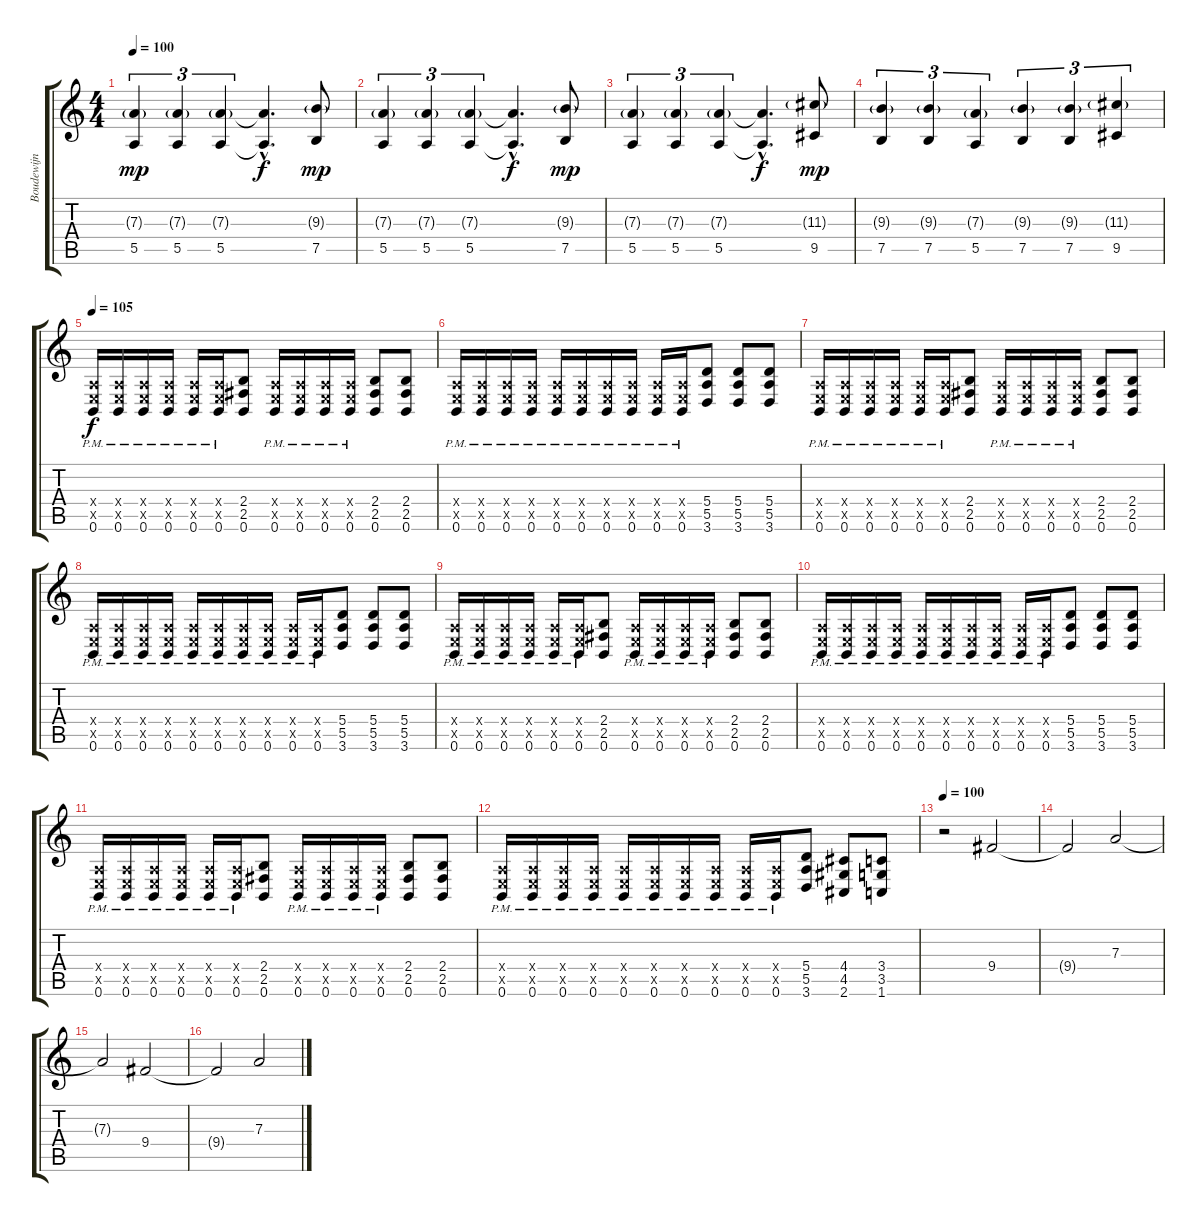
\track ("Boudewijn Bonebakker" "Boudewijn ") {instrument distortionguitar}
\staff {score tabs}
\tuning (B3 Gb3 D3 A2 E2 B1) {hide}
\ts (4 4)
\tempo 100
\clef g2
\ks c
(7.3{g} 5.5).4{tu (3 2) dy mp} (7.3{g} 5.5).4{tu (3 2)} (7.3{g} 5.5).4{tu (3 2)} (7.3{hac t} 5.5{hac t}).4{d dy f} (9.3{g} 7.5).8{dy mp} |
(7.3{g} 5.5).4{tu (3 2)} (7.3{g} 5.5).4{tu (3 2)} (7.3{g} 5.5).4{tu (3 2)} (7.3{hac t} 5.5{hac t}).4{d dy f} (9.3{g} 7.5).8{dy mp} |
(7.3{g} 5.5).4{tu (3 2)} (7.3{g} 5.5).4{tu (3 2)} (7.3{g} 5.5).4{tu (3 2)} (7.3{hac t} 5.5{hac t}).4{d dy f} (11.3{g} 9.5).8{dy mp} |
(9.3{g} 7.5).4{tu (3 2)} (9.3{g} 7.5).4{tu (3 2)} (7.3{g} 5.5).4{tu (3 2)} (9.3{g} 7.5).4{tu (3 2)} (9.3{g} 7.5).4{tu (3 2)} (11.3{g} 9.5).4{tu (3 2)} |
\tempo 105
(0.4{x} 0.5{x} 0.6{pm}).16{dy f} (0.4{x} 0.5{x} 0.6{pm}).16 (0.4{x} 0.5{x} 0.6{pm}).16 (0.4{x} 0.5{x} 0.6{pm}).16 (0.4{x} 0.5{x} 0.6{pm}).16 (0.4{x} 0.5{x} 0.6{pm}).16 (2.4 2.5 0.6).8 (0.4{x} 0.5{x} 0.6{pm}).16 (0.4{x} 0.5{x} 0.6{pm}).16 (0.4{x} 0.5{x} 0.6{pm}).16 (0.4{x} 0.5{x} 0.6{pm}).16 (2.4 2.5 0.6).8 (2.4 2.5 0.6).8 |
(0.4{x} 0.5{x} 0.6{pm}).16 (0.4{x} 0.5{x} 0.6{pm}).16 (0.4{x} 0.5{x} 0.6{pm}).16 (0.4{x} 0.5{x} 0.6{pm}).16 (0.4{x} 0.5{x} 0.6{pm}).16 (0.4{x} 0.5{x} 0.6{pm}).16 (0.4{x} 0.5{x} 0.6{pm}).16 (0.4{x} 0.5{x} 0.6{pm}).16 (0.4{x} 0.5{x} 0.6{pm}).16 (0.4{x} 0.5{x} 0.6{pm}).16 (5.4 5.5 3.6).8 (5.4 5.5 3.6).8 (5.4 5.5 3.6).8 |
(0.4{x} 0.5{x} 0.6{pm}).16 (0.4{x} 0.5{x} 0.6{pm}).16 (0.4{x} 0.5{x} 0.6{pm}).16 (0.4{x} 0.5{x} 0.6{pm}).16 (0.4{x} 0.5{x} 0.6{pm}).16 (0.4{x} 0.5{x} 0.6{pm}).16 (2.4 2.5 0.6).8 (0.4{x} 0.5{x} 0.6{pm}).16 (0.4{x} 0.5{x} 0.6{pm}).16 (0.4{x} 0.5{x} 0.6{pm}).16 (0.4{x} 0.5{x} 0.6{pm}).16 (2.4 2.5 0.6).8 (2.4 2.5 0.6).8 |
(0.4{x} 0.5{x} 0.6{pm}).16 (0.4{x} 0.5{x} 0.6{pm}).16 (0.4{x} 0.5{x} 0.6{pm}).16 (0.4{x} 0.5{x} 0.6{pm}).16 (0.4{x} 0.5{x} 0.6{pm}).16 (0.4{x} 0.5{x} 0.6{pm}).16 (0.4{x} 0.5{x} 0.6{pm}).16 (0.4{x} 0.5{x} 0.6{pm}).16 (0.4{x} 0.5{x} 0.6{pm}).16 (0.4{x} 0.5{x} 0.6{pm}).16 (5.4 5.5 3.6).8 (5.4 5.5 3.6).8 (5.4 5.5 3.6).8 |
(0.4{x} 0.5{x} 0.6{pm}).16 (0.4{x} 0.5{x} 0.6{pm}).16 (0.4{x} 0.5{x} 0.6{pm}).16 (0.4{x} 0.5{x} 0.6{pm}).16 (0.4{x} 0.5{x} 0.6{pm}).16 (0.4{x} 0.5{x} 0.6{pm}).16 (2.4 2.5 0.6).8 (0.4{x} 0.5{x} 0.6{pm}).16 (0.4{x} 0.5{x} 0.6{pm}).16 (0.4{x} 0.5{x} 0.6{pm}).16 (0.4{x} 0.5{x} 0.6{pm}).16 (2.4 2.5 0.6).8 (2.4 2.5 0.6).8 |
(0.4{x} 0.5{x} 0.6{pm}).16 (0.4{x} 0.5{x} 0.6{pm}).16 (0.4{x} 0.5{x} 0.6{pm}).16 (0.4{x} 0.5{x} 0.6{pm}).16 (0.4{x} 0.5{x} 0.6{pm}).16 (0.4{x} 0.5{x} 0.6{pm}).16 (0.4{x} 0.5{x} 0.6{pm}).16 (0.4{x} 0.5{x} 0.6{pm}).16 (0.4{x} 0.5{x} 0.6{pm}).16 (0.4{x} 0.5{x} 0.6{pm}).16 (5.4 5.5 3.6).8 (5.4 5.5 3.6).8 (5.4 5.5 3.6).8 |
(0.4{x} 0.5{x} 0.6{pm}).16 (0.4{x} 0.5{x} 0.6{pm}).16 (0.4{x} 0.5{x} 0.6{pm}).16 (0.4{x} 0.5{x} 0.6{pm}).16 (0.4{x} 0.5{x} 0.6{pm}).16 (0.4{x} 0.5{x} 0.6{pm}).16 (2.4 2.5 0.6).8 (0.4{x} 0.5{x} 0.6{pm}).16 (0.4{x} 0.5{x} 0.6{pm}).16 (0.4{x} 0.5{x} 0.6{pm}).16 (0.4{x} 0.5{x} 0.6{pm}).16 (2.4 2.5 0.6).8 (2.4 2.5 0.6).8 |
(0.4{x} 0.5{x} 0.6{pm}).16 (0.4{x} 0.5{x} 0.6{pm}).16 (0.4{x} 0.5{x} 0.6{pm}).16 (0.4{x} 0.5{x} 0.6{pm}).16 (0.4{x} 0.5{x} 0.6{pm}).16 (0.4{x} 0.5{x} 0.6{pm}).16 (0.4{x} 0.5{x} 0.6{pm}).16 (0.4{x} 0.5{x} 0.6{pm}).16 (0.4{x} 0.5{x} 0.6{pm}).16 (0.4{x} 0.5{x} 0.6{pm}).16 (5.4 5.5 3.6).8 (4.4 4.5 2.6).8 (3.4 3.5 1.6).8 |
\tempo 100
r.2 9.4.2 |
9.4{t}.2 7.3.2 |
7.3{t}.2 9.4.2 |
9.4{t}.2 7.3.2
